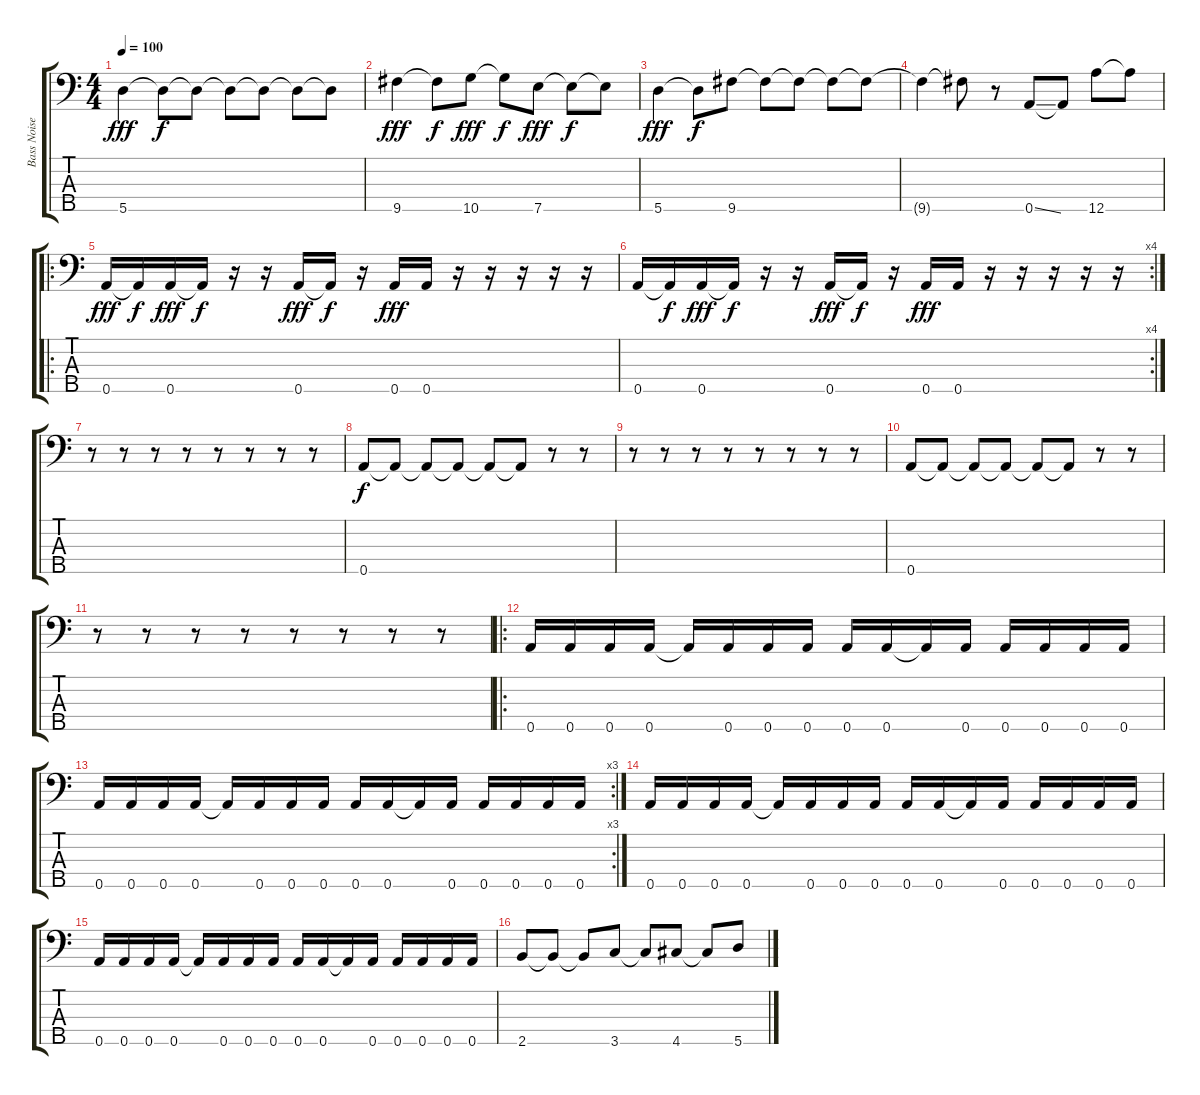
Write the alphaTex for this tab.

\track ("Bass Noise" "Bass Noise") {instrument slapbass1}
\staff {score tabs}
\tuning (F1 C1 G0 D0 A-1) {hide}
\ts (4 4)
\tempo 100
\clef f4
\ks c
5.5.4{dy fff} 5.5{t}.8{dy f} 5.5{t}.8 5.5{t}.8 5.5{t}.8 5.5{t}.8 5.5{t}.8 |
9.5.4{dy fff} 9.5{t}.8{dy f} 10.5.8{dy fff} 10.5{t}.8{dy f} 7.5.8{dy fff} 7.5{t}.8{dy f} 7.5{t}.8 |
5.5.4{dy fff} 5.5{t}.8{dy f} 9.5.8 9.5{t}.8 9.5{t}.8 9.5{t}.8 9.5{t}.8 |
9.5{t}.4 9.5{t}.8 r.8 0.5{ss}.8 0.5{t}.8 12.5.8 12.5{t}.8 |
\ro
0.5.16{dy fff} 0.5{t}.16{dy f} 0.5.16{dy fff} 0.5{t}.16{dy f} r.16 r.16 0.5.16{dy fff} 0.5{t}.16{dy f} r.16 0.5.16{dy fff} 0.5.16 r.16 r.16 r.16 r.16 r.16 |
\rc 4
0.5.16 0.5{t}.16{dy f} 0.5.16{dy fff} 0.5{t}.16{dy f} r.16 r.16 0.5.16{dy fff} 0.5{t}.16{dy f} r.16 0.5.16{dy fff} 0.5.16 r.16 r.16 r.16 r.16 r.16 |
r.8 r.8 r.8 r.8 r.8 r.8 r.8 r.8 |
0.5.8{dy f} 0.5{t}.8 0.5{t}.8 0.5{t}.8 0.5{t}.8 0.5{t}.8 r.8 r.8 |
r.8 r.8 r.8 r.8 r.8 r.8 r.8 r.8 |
0.5.8 0.5{t}.8 0.5{t}.8 0.5{t}.8 0.5{t}.8 0.5{t}.8 r.8 r.8 |
r.8 r.8 r.8 r.8 r.8 r.8 r.8 r.8 |
\ro
0.5.16 0.5.16 0.5.16 0.5.16 0.5{t}.16 0.5.16 0.5.16 0.5.16 0.5.16 0.5.16 0.5{t}.16 0.5.16 0.5.16 0.5.16 0.5.16 0.5.16 |
\rc 3
0.5.16 0.5.16 0.5.16 0.5.16 0.5{t}.16 0.5.16 0.5.16 0.5.16 0.5.16 0.5.16 0.5{t}.16 0.5.16 0.5.16 0.5.16 0.5.16 0.5.16 |
0.5.16 0.5.16 0.5.16 0.5.16 0.5{t}.16 0.5.16 0.5.16 0.5.16 0.5.16 0.5.16 0.5{t}.16 0.5.16 0.5.16 0.5.16 0.5.16 0.5.16 |
0.5.16 0.5.16 0.5.16 0.5.16 0.5{t}.16 0.5.16 0.5.16 0.5.16 0.5.16 0.5.16 0.5{t}.16 0.5.16 0.5.16 0.5.16 0.5.16 0.5.16 |
2.5.8 2.5{t}.8 2.5{t}.8 3.5.8 3.5{t}.8 4.5.8 4.5{t}.8 5.5.8
